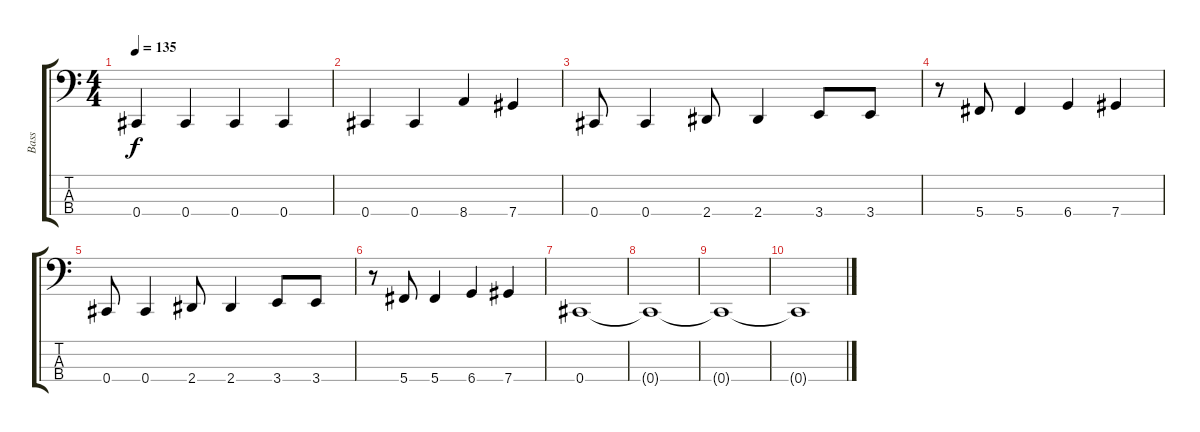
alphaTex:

\track ("Bass" "Bass") {instrument electricbassfinger}
\staff {score tabs}
\tuning (G2 D2 A1 Db1) {hide}
\ts (4 4)
\tempo 135
\clef f4
\ks c
0.4.4{dy f} 0.4.4 0.4.4 0.4.4 |
0.4.4 0.4.4 8.4.4 7.4.4 |
0.4.8 0.4.4 2.4.8 2.4.4 3.4.8 3.4.8 |
r.8 5.4.8 5.4.4 6.4.4 7.4.4 |
0.4.8 0.4.4 2.4.8 2.4.4 3.4.8 3.4.8 |
r.8 5.4.8 5.4.4 6.4.4 7.4.4 |
0.4.1 |
0.4{t}.1 |
0.4{t}.1 |
0.4{t}.1
